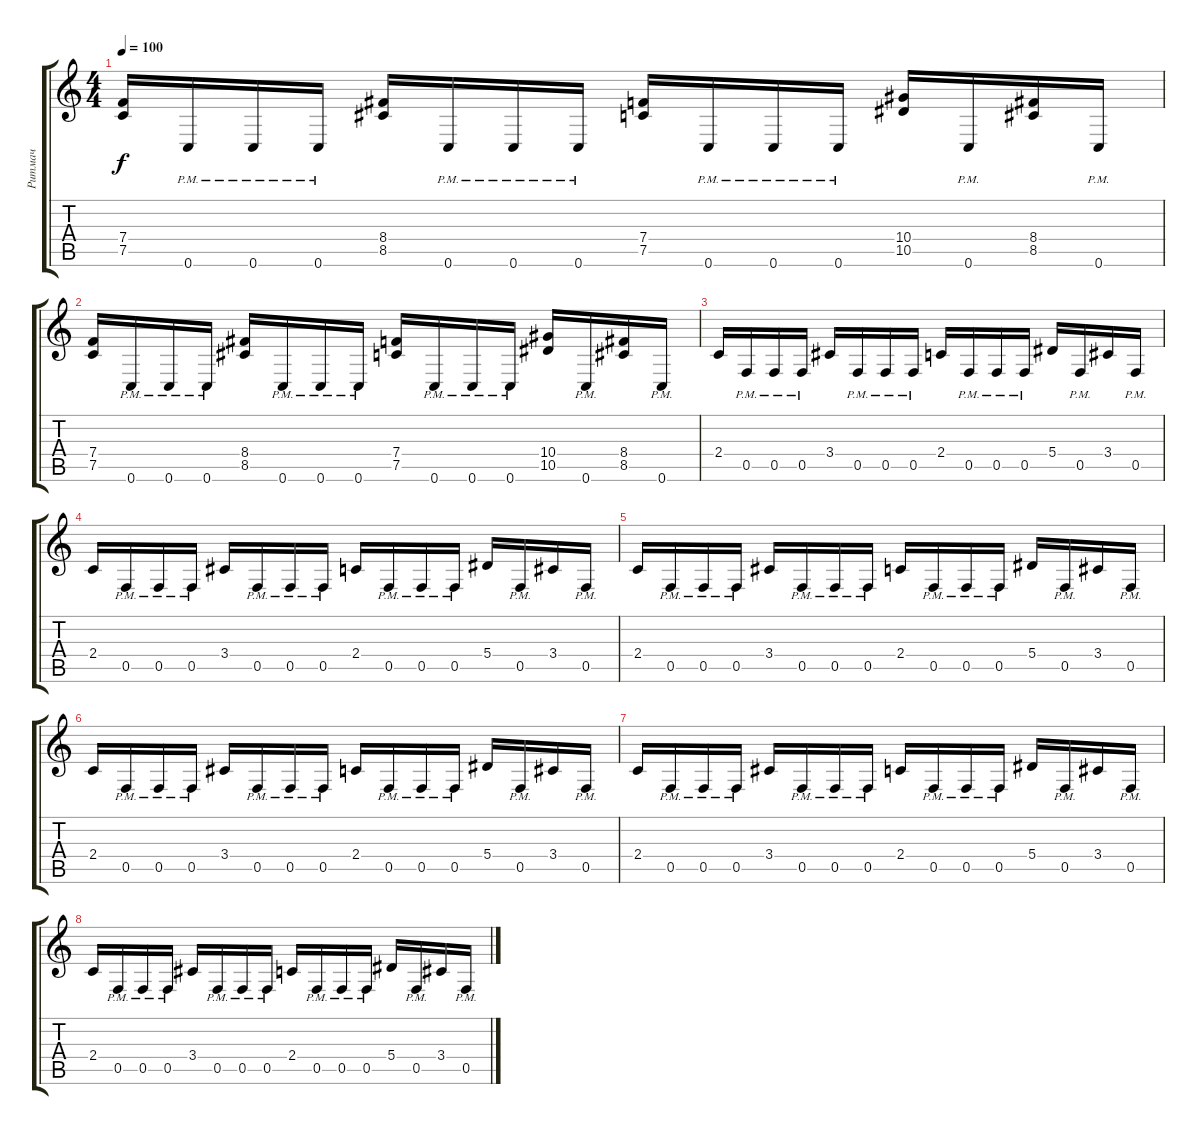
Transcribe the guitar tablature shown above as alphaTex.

\track ("Ритмач" "Ритмач") {instrument distortionguitar}
\staff {score tabs}
\tuning (C4 G3 Eb3 Bb2 F2 C2) {hide}
\ts (4 4)
\tempo 100
\clef g2
\ks c
(7.4 7.5).16{dy f} 0.6{pm}.16 0.6{pm}.16 0.6{pm}.16 (8.4 8.5).16 0.6{pm}.16 0.6{pm}.16 0.6{pm}.16 (7.4 7.5).16 0.6{pm}.16 0.6{pm}.16 0.6{pm}.16 (10.4 10.5).16 0.6{pm}.16 (8.4 8.5).16 0.6{pm}.16 |
(7.4 7.5).16 0.6{pm}.16 0.6{pm}.16 0.6{pm}.16 (8.4 8.5).16 0.6{pm}.16 0.6{pm}.16 0.6{pm}.16 (7.4 7.5).16 0.6{pm}.16 0.6{pm}.16 0.6{pm}.16 (10.4 10.5).16 0.6{pm}.16 (8.4 8.5).16 0.6{pm}.16 |
2.4.16 0.5{pm}.16 0.5{pm}.16 0.5{pm}.16 3.4.16 0.5{pm}.16 0.5{pm}.16 0.5{pm}.16 2.4.16 0.5{pm}.16 0.5{pm}.16 0.5{pm}.16 5.4.16 0.5{pm}.16 3.4.16 0.5{pm}.16 |
2.4.16 0.5{pm}.16 0.5{pm}.16 0.5{pm}.16 3.4.16 0.5{pm}.16 0.5{pm}.16 0.5{pm}.16 2.4.16 0.5{pm}.16 0.5{pm}.16 0.5{pm}.16 5.4.16 0.5{pm}.16 3.4.16 0.5{pm}.16 |
2.4.16 0.5{pm}.16 0.5{pm}.16 0.5{pm}.16 3.4.16 0.5{pm}.16 0.5{pm}.16 0.5{pm}.16 2.4.16 0.5{pm}.16 0.5{pm}.16 0.5{pm}.16 5.4.16 0.5{pm}.16 3.4.16 0.5{pm}.16 |
2.4.16 0.5{pm}.16 0.5{pm}.16 0.5{pm}.16 3.4.16 0.5{pm}.16 0.5{pm}.16 0.5{pm}.16 2.4.16 0.5{pm}.16 0.5{pm}.16 0.5{pm}.16 5.4.16 0.5{pm}.16 3.4.16 0.5{pm}.16 |
2.4.16 0.5{pm}.16 0.5{pm}.16 0.5{pm}.16 3.4.16 0.5{pm}.16 0.5{pm}.16 0.5{pm}.16 2.4.16 0.5{pm}.16 0.5{pm}.16 0.5{pm}.16 5.4.16 0.5{pm}.16 3.4.16 0.5{pm}.16 |
2.4.16 0.5{pm}.16 0.5{pm}.16 0.5{pm}.16 3.4.16 0.5{pm}.16 0.5{pm}.16 0.5{pm}.16 2.4.16 0.5{pm}.16 0.5{pm}.16 0.5{pm}.16 5.4.16 0.5{pm}.16 3.4.16 0.5{pm}.16
